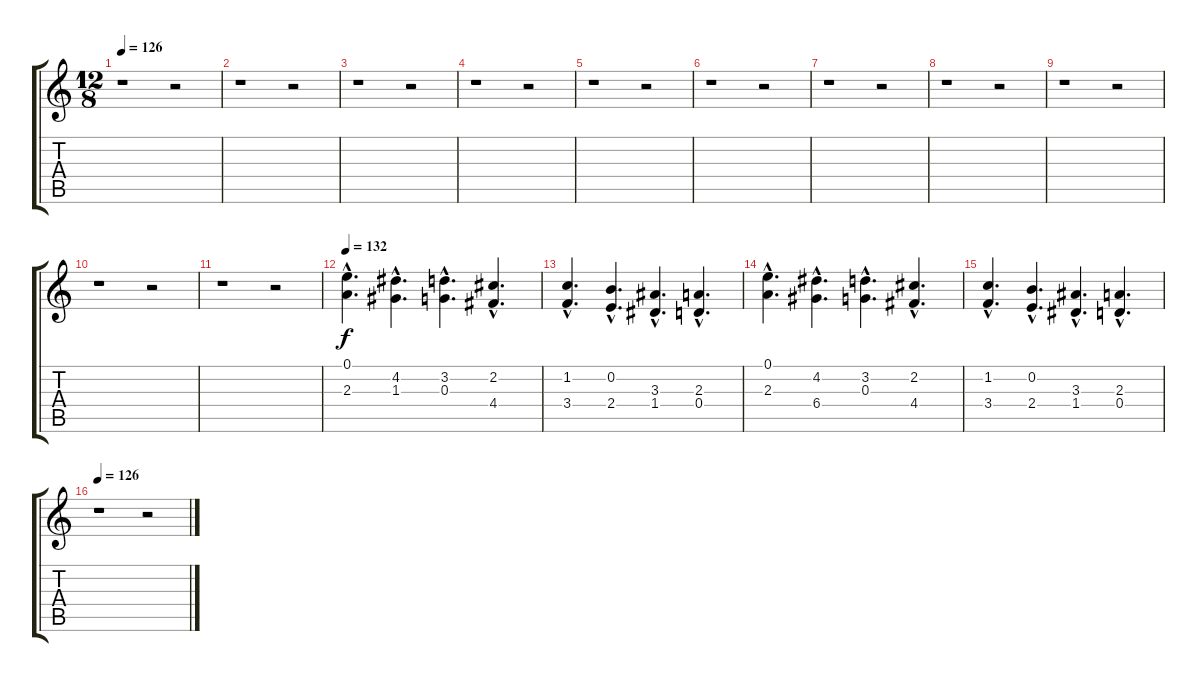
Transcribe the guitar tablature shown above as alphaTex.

\track "" {instrument distortionguitar}
\staff {score tabs}
\tuning (E4 B3 G3 D3 A2 E2) {hide}
\ts (12 8)
\tempo 126
\clef g2
\ks c
r.1{dy f} r.2 |
r.1 r.2 |
r.1 r.2 |
r.1 r.2 |
r.1 r.2 |
r.1 r.2 |
r.1 r.2 |
r.1 r.2 |
r.1 r.2 |
r.1 r.2 |
r.1 r.2 |
\tempo 132
(0.1{hac} 2.3{hac}).4{d} (4.2{hac} 1.3{hac}).4{d} (3.2{hac} 0.3{hac}).4{d} (2.2{hac} 4.4{hac}).4{d} |
(1.2{hac} 3.4{hac}).4{d} (0.2{hac} 2.4{hac}).4{d} (3.3{hac} 1.4{hac}).4{d} (2.3{hac} 0.4{hac}).4{d} |
(0.1{hac} 2.3{hac}).4{d} (4.2{hac} 6.4{hac}).4{d} (3.2{hac} 0.3{hac}).4{d} (2.2{hac} 4.4{hac}).4{d} |
(1.2{hac} 3.4{hac}).4{d} (0.2{hac} 2.4{hac}).4{d} (3.3{hac} 1.4{hac}).4{d} (2.3{hac} 0.4{hac}).4{d} |
\tempo 126
r.1 r.2
